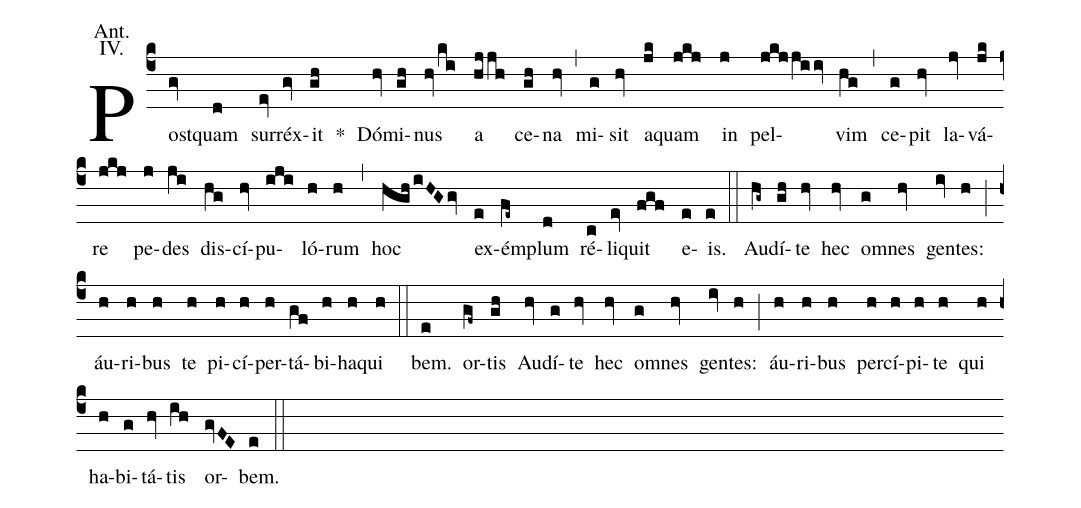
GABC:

annotation: Ant.;
annotation: IV.;
%%
(c4) Post(gv)quam(d) sur(ev)réx(gv)it(gh) *() Dó(hv)mi(gh)nus(hvki) a(hjjh) ce(gh)na(hv) (,)
mi(g)sit(hv) a(jk)quam(jkj) in(j) pel(jkjjiiv)vim(hg) (,)
ce(g)pit(hv) la(jv)vá(jk)re(jkj) pe(j)des(ji) dis(hg)cí(hv)pu(iji)ló(h)rum(h) (,)
hoc(hghiHGgv) ex(e)ém(fe~)plum(d) ré(c)li(ev)quit(fgf) e(e)is.(e) (::)
Au(hg~)dí(gh)te(hv) hec(hv) om(g)nes(hv) gen(iv)tes:(h) (;)
áu(h)ri(h)bus(h) te(h) pi(h)cí(h)per(h)tá(gf)bi(h)ha(h)qui(h) (::)
bem.(e) or(gf~)tis(gh) Au(hv)dí(g)te(hv) hec(hv) om(g)nes(hv) gen(iv)tes:(h) (;)
áu(h)ri(h)bus(h) per(h)cí(h)pi(h)te(h) qui(h) ha(h)bi(g)tá(hv)tis(ih) or(gvFE)bem.(e) (::)
